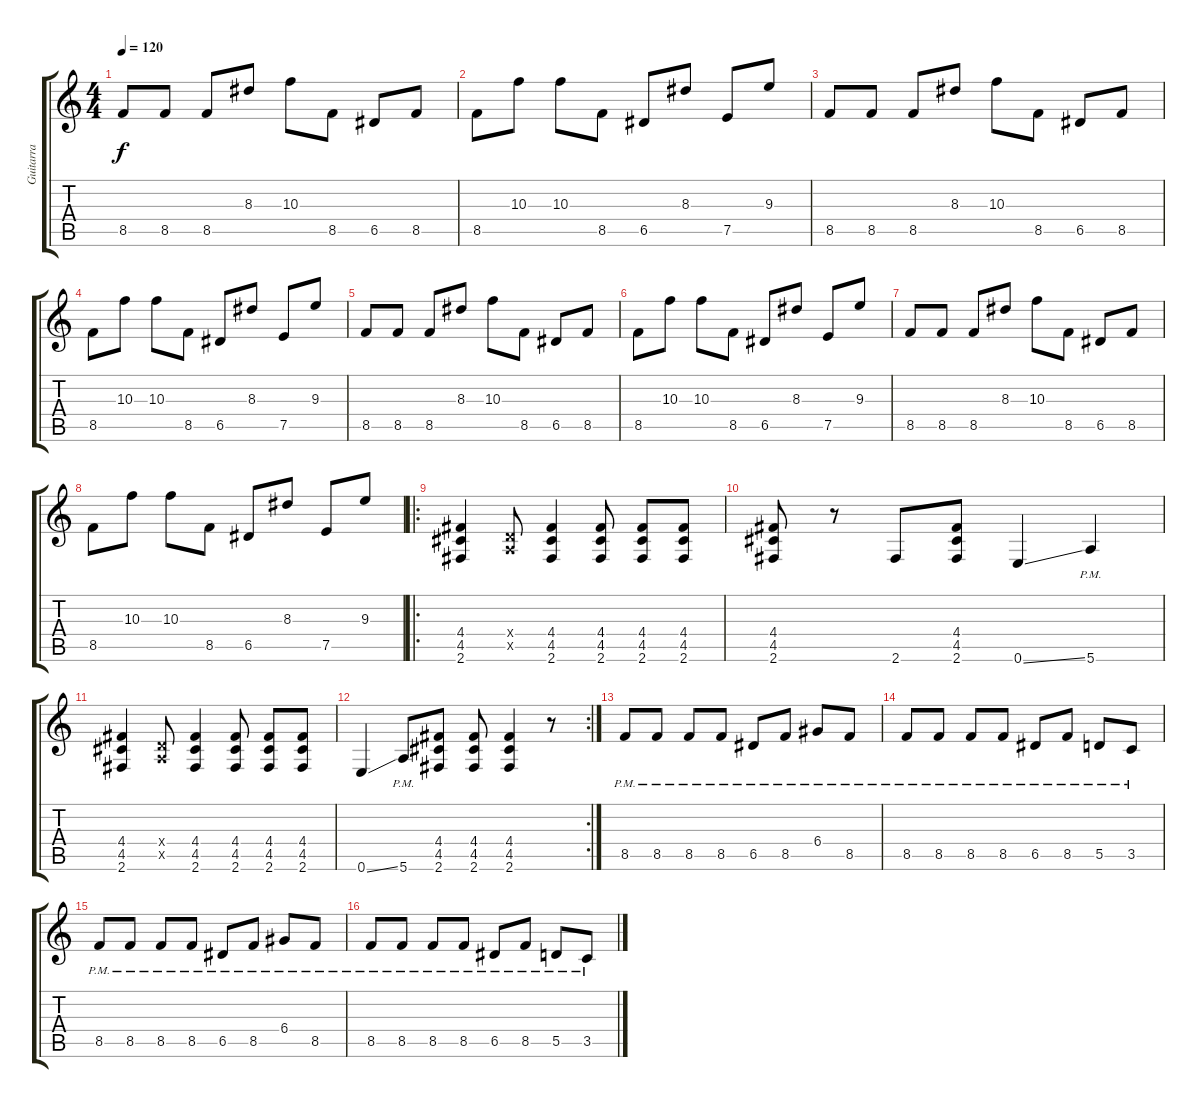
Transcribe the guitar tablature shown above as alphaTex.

\track ("Guitarra" "Guitarra") {instrument distortionguitar}
\staff {score tabs}
\tuning (E4 B3 G3 D3 A2 E2) {hide}
\ts (4 4)
\tempo 120
\clef g2
\ks c
8.5.8{dy f} 8.5.8 8.5.8 8.3.8 10.3.8 8.5.8 6.5.8 8.5.8 |
8.5.8 10.3.8 10.3.8 8.5.8 6.5.8 8.3.8 7.5.8 9.3.8 |
8.5.8 8.5.8 8.5.8 8.3.8 10.3.8 8.5.8 6.5.8 8.5.8 |
8.5.8 10.3.8 10.3.8 8.5.8 6.5.8 8.3.8 7.5.8 9.3.8 |
8.5.8 8.5.8 8.5.8 8.3.8 10.3.8 8.5.8 6.5.8 8.5.8 |
8.5.8 10.3.8 10.3.8 8.5.8 6.5.8 8.3.8 7.5.8 9.3.8 |
8.5.8 8.5.8 8.5.8 8.3.8 10.3.8 8.5.8 6.5.8 8.5.8 |
8.5.8 10.3.8 10.3.8 8.5.8 6.5.8 8.3.8 7.5.8 9.3.8 |
\ro
(4.4 4.5 2.6).4 (0.4{x} 0.5{x}).8 (4.4 4.5 2.6).4 (4.4 4.5 2.6).8 (4.4 4.5 2.6).8 (4.4 4.5 2.6).8 |
(4.4 4.5 2.6).8 r.8 2.6.8 (4.4 4.5 2.6).8 0.6{ss}.4 5.6{pm}.4 |
(4.4 4.5 2.6).4 (0.4{x} 0.5{x}).8 (4.4 4.5 2.6).4 (4.4 4.5 2.6).8 (4.4 4.5 2.6).8 (4.4 4.5 2.6).8 |
\rc 2
0.6{ss}.4 5.6{pm}.8 (4.4 4.5 2.6).8 (4.4 4.5 2.6).8 (4.4 4.5 2.6).4 r.8 |
8.5{pm}.8 8.5{pm}.8 8.5{pm}.8 8.5{pm}.8 6.5{pm}.8 8.5{pm}.8 6.4{pm}.8 8.5{pm}.8 |
8.5{pm}.8 8.5{pm}.8 8.5{pm}.8 8.5{pm}.8 6.5{pm}.8 8.5{pm}.8 5.5{pm}.8 3.5{pm}.8 |
8.5{pm}.8 8.5{pm}.8 8.5{pm}.8 8.5{pm}.8 6.5{pm}.8 8.5{pm}.8 6.4{pm}.8 8.5{pm}.8 |
8.5{pm}.8 8.5{pm}.8 8.5{pm}.8 8.5{pm}.8 6.5{pm}.8 8.5{pm}.8 5.5{pm}.8 3.5{pm}.8
